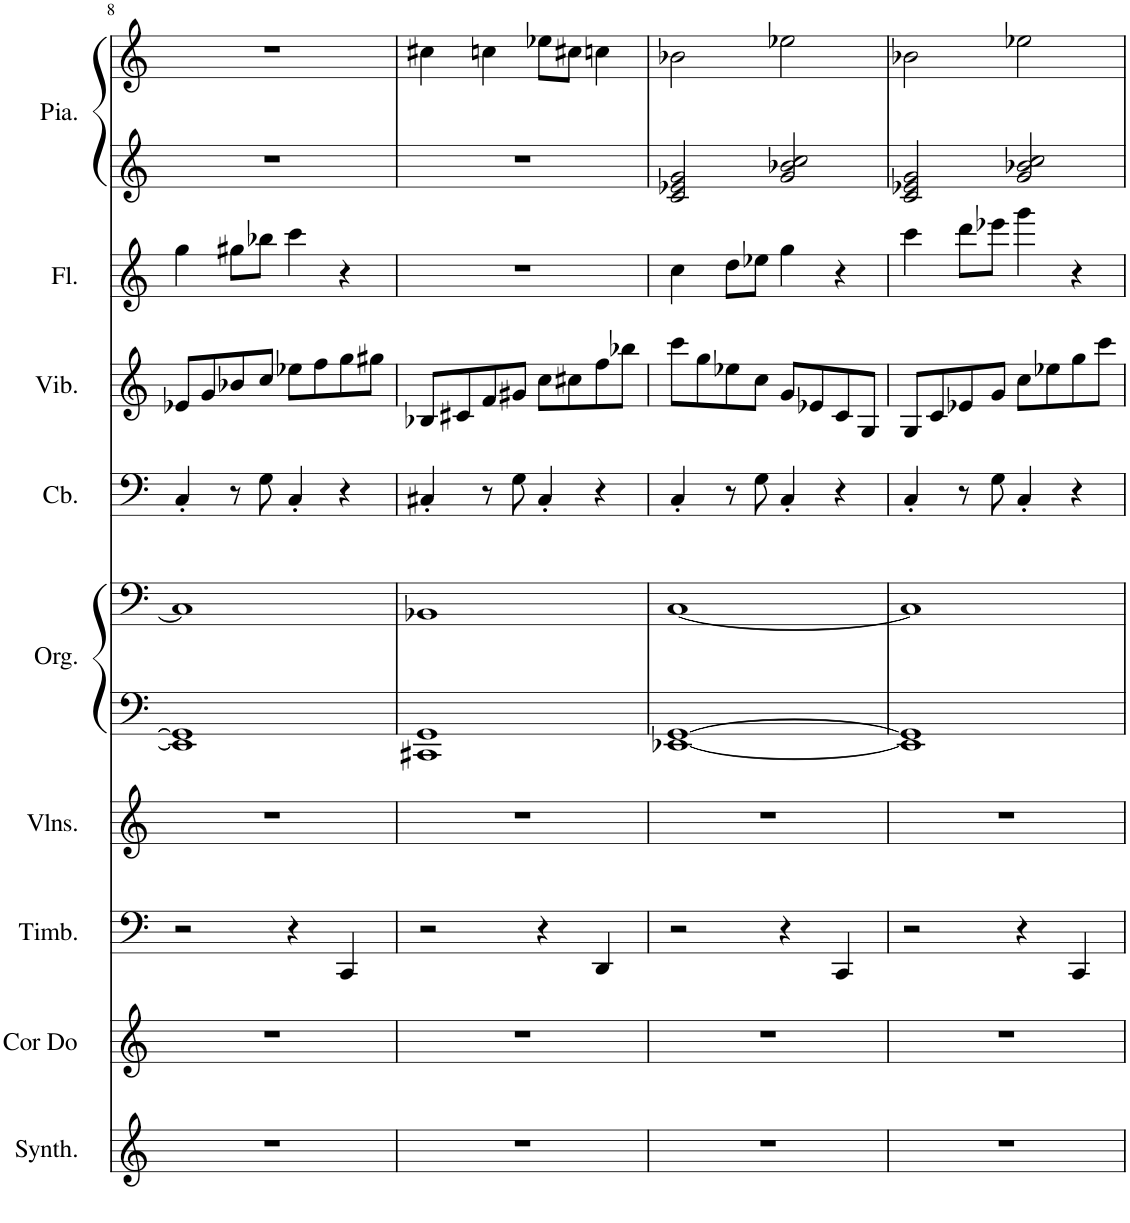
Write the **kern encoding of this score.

**kern	**kern	**kern	**kern	**kern	**kern	**kern	**kern	**kern	**kern	**kern
*part9	*part8	*part7	*part6	*part5	*part5	*part4	*part3	*part2	*part1	*part1
*staff11	*staff10	*staff9	*staff8	*staff7	*staff6	*staff5	*staff4	*staff3	*staff2	*staff1
*I"Synthétiseur de cuivres	*I"Cor Alto en Do	*I"Timbales	*I"Violons	*I"Orgue à tuyaux	*	*I"Contrebasse	*I"Vibraphone	*I"Flûte	*I"Piano, Musica	*
*I'Synth.	*I'Cor Do	*I'Timb.	*I'Vlns.	*I'Org.	*	*I'Cb.	*I'Vib.	*I'Fl.	*I'Pia.	*
!!LO:PB:g=z
*clefG2	*clefG2	*clefF4	*clefG2	*clefF4	*clefF4	*clefF4	*clefG2	*clefG2	*clefG2	*clefG2
*	*Trd4c7	*	*	*	*	*Trd7c12	*	*	*	*
*k[]	*k[]	*k[]	*k[]	*k[]	*k[]	*k[]	*k[]	*k[]	*k[]	*k[]
*M4/4	*M4/4	*M4/4	*M4/4	*M4/4	*M4/4	*M4/4	*M4/4	*M4/4	*M4/4	*M4/4
=8	=8	=8	=8	=8	=8	=8	=8	=8	=8	=8
1r	1r	2r	1r	1EE-] 1GG]	1C]	4C'/	8e-X/L	4gg\	1r	1r
.	.	.	.	.	.	.	8g/	.	.	.
.	.	.	.	.	.	8r	8b-X/	8gg#X\L	.	.
.	.	.	.	.	.	8G\	8cc/J	8bb-X\J	.	.
.	.	4r	.	.	.	4C'/	8ee-X\L	4ccc\	.	.
.	.	.	.	.	.	.	8ff\	.	.	.
.	.	4CC/	.	.	.	4r	8gg\	4r	.	.
.	.	.	.	.	.	.	8gg#X\J	.	.	.
=9	=9	=9	=9	=9	=9	=9	=9	=9	=9	=9
1r	1r	2r	1r	1CC#X 1GG	1BB-X	4C#X'/	8B-X/L	1r	1r	4cc#X\
.	.	.	.	.	.	.	8c#X/	.	.	.
.	.	.	.	.	.	8r	8f/	.	.	4ccn\
.	.	.	.	.	.	8G\	8g#X/J	.	.	.
.	.	4r	.	.	.	4C#'/	8cc\L	.	.	8ee-X\L
.	.	.	.	.	.	.	8cc#X\	.	.	8cc#X\J
.	.	4DD/	.	.	.	4r	8ff\	.	.	4ccn\
.	.	.	.	.	.	.	8bb-X\J	.	.	.
=10	=10	=10	=10	=10	=10	=10	=10	=10	=10	=10
1r	1r	2r	1r	[1EE-X [1GG	[1C	4C'/	8ccc\L	4cc\	2c/ 2e-X/ 2g/	2b-X\
.	.	.	.	.	.	.	8gg\	.	.	.
.	.	.	.	.	.	8r	8ee-X\	8dd\L	.	.
.	.	.	.	.	.	8G\	8cc\J	8ee-X\J	.	.
.	.	4r	.	.	.	4C'/	8g/L	4gg\	2g/ 2b-X/ 2cc/	2ee-X\
.	.	.	.	.	.	.	8e-X/	.	.	.
.	.	4CC/	.	.	.	4r	8c/	4r	.	.
.	.	.	.	.	.	.	8G/J	.	.	.
=11	=11	=11	=11	=11	=11	=11	=11	=11	=11	=11
1r	1r	2r	1r	1EE-] 1GG]	1C]	4C'/	8G/L	4ccc\	2c/ 2e-X/ 2g/	2b-X\
.	.	.	.	.	.	.	8c/	.	.	.
.	.	.	.	.	.	8r	8e-X/	8ddd\L	.	.
.	.	.	.	.	.	8G\	8g/J	8eee-X\J	.	.
.	.	4r	.	.	.	4C'/	8cc\L	4ggg\	2g/ 2b-X/ 2cc/	2ee-X\
.	.	.	.	.	.	.	8ee-X\	.	.	.
.	.	4CC/	.	.	.	4r	8gg\	4r	.	.
.	.	.	.	.	.	.	8ccc\J	.	.	.
=	=	=	=	=	=	=	=	=	=	=
*-	*-	*-	*-	*-	*-	*-	*-	*-	*-	*-
